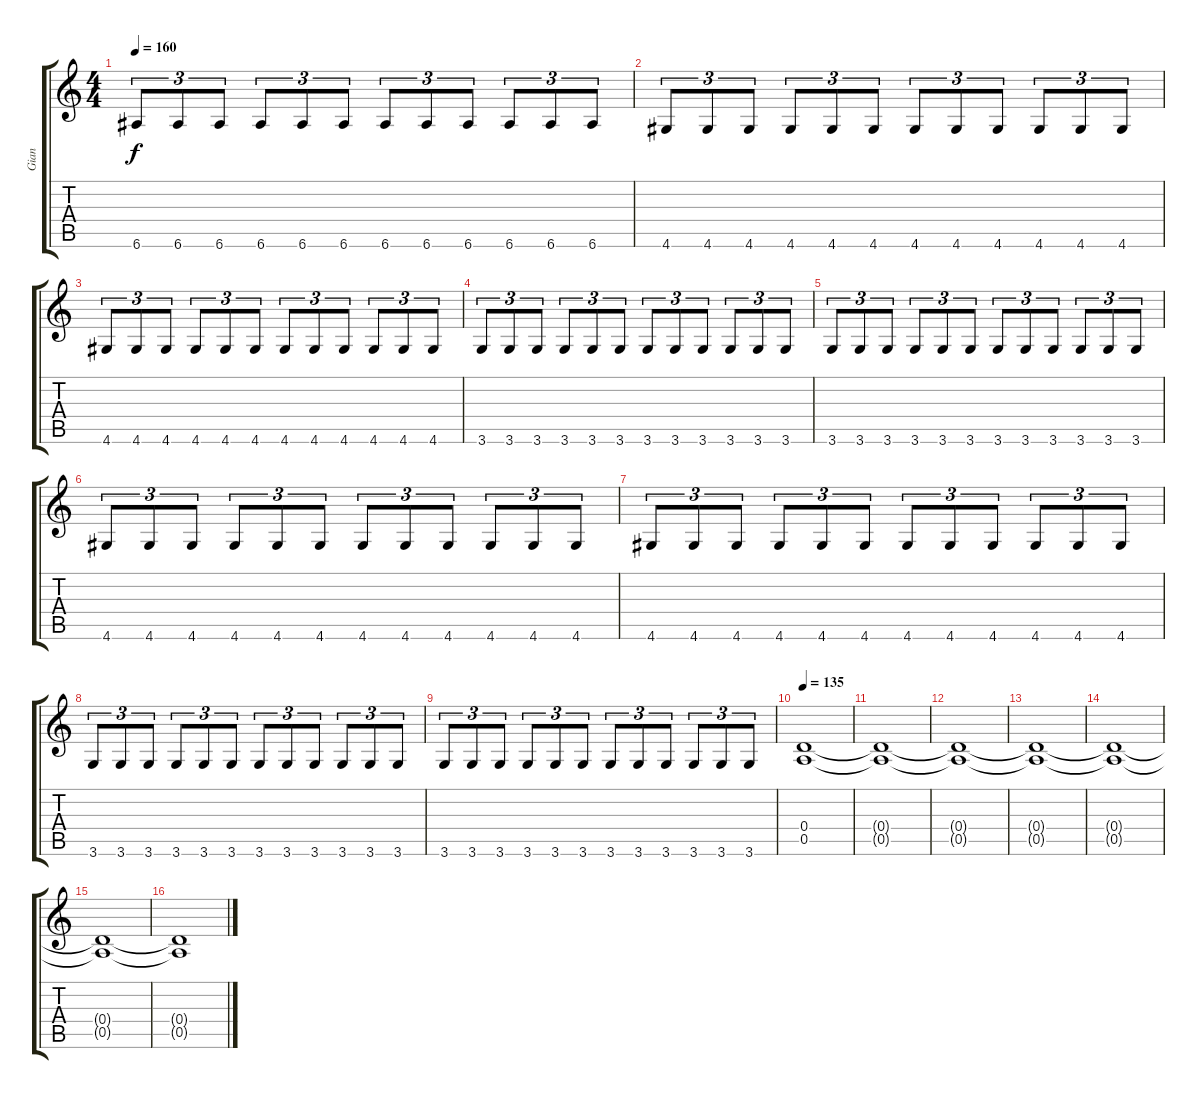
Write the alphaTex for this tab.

\track ("Gian" "Gian") {instrument overdrivenguitar}
\staff {score tabs}
\tuning (E4 B3 G3 D3 A2 E2) {hide}
\ts (4 4)
\tempo 160
\clef g2
\ks c
6.6.8{tu (3 2) dy f} 6.6.8{tu (3 2)} 6.6.8{tu (3 2)} 6.6.8{tu (3 2)} 6.6.8{tu (3 2)} 6.6.8{tu (3 2)} 6.6.8{tu (3 2)} 6.6.8{tu (3 2)} 6.6.8{tu (3 2)} 6.6.8{tu (3 2)} 6.6.8{tu (3 2)} 6.6.8{tu (3 2)} |
4.6.8{tu (3 2)} 4.6.8{tu (3 2)} 4.6.8{tu (3 2)} 4.6.8{tu (3 2)} 4.6.8{tu (3 2)} 4.6.8{tu (3 2)} 4.6.8{tu (3 2)} 4.6.8{tu (3 2)} 4.6.8{tu (3 2)} 4.6.8{tu (3 2)} 4.6.8{tu (3 2)} 4.6.8{tu (3 2)} |
4.6.8{tu (3 2)} 4.6.8{tu (3 2)} 4.6.8{tu (3 2)} 4.6.8{tu (3 2)} 4.6.8{tu (3 2)} 4.6.8{tu (3 2)} 4.6.8{tu (3 2)} 4.6.8{tu (3 2)} 4.6.8{tu (3 2)} 4.6.8{tu (3 2)} 4.6.8{tu (3 2)} 4.6.8{tu (3 2)} |
3.6.8{tu (3 2)} 3.6.8{tu (3 2)} 3.6.8{tu (3 2)} 3.6.8{tu (3 2)} 3.6.8{tu (3 2)} 3.6.8{tu (3 2)} 3.6.8{tu (3 2)} 3.6.8{tu (3 2)} 3.6.8{tu (3 2)} 3.6.8{tu (3 2)} 3.6.8{tu (3 2)} 3.6.8{tu (3 2)} |
3.6.8{tu (3 2)} 3.6.8{tu (3 2)} 3.6.8{tu (3 2)} 3.6.8{tu (3 2)} 3.6.8{tu (3 2)} 3.6.8{tu (3 2)} 3.6.8{tu (3 2)} 3.6.8{tu (3 2)} 3.6.8{tu (3 2)} 3.6.8{tu (3 2)} 3.6.8{tu (3 2)} 3.6.8{tu (3 2)} |
4.6.8{tu (3 2)} 4.6.8{tu (3 2)} 4.6.8{tu (3 2)} 4.6.8{tu (3 2)} 4.6.8{tu (3 2)} 4.6.8{tu (3 2)} 4.6.8{tu (3 2)} 4.6.8{tu (3 2)} 4.6.8{tu (3 2)} 4.6.8{tu (3 2)} 4.6.8{tu (3 2)} 4.6.8{tu (3 2)} |
4.6.8{tu (3 2)} 4.6.8{tu (3 2)} 4.6.8{tu (3 2)} 4.6.8{tu (3 2)} 4.6.8{tu (3 2)} 4.6.8{tu (3 2)} 4.6.8{tu (3 2)} 4.6.8{tu (3 2)} 4.6.8{tu (3 2)} 4.6.8{tu (3 2)} 4.6.8{tu (3 2)} 4.6.8{tu (3 2)} |
3.6.8{tu (3 2)} 3.6.8{tu (3 2)} 3.6.8{tu (3 2)} 3.6.8{tu (3 2)} 3.6.8{tu (3 2)} 3.6.8{tu (3 2)} 3.6.8{tu (3 2)} 3.6.8{tu (3 2)} 3.6.8{tu (3 2)} 3.6.8{tu (3 2)} 3.6.8{tu (3 2)} 3.6.8{tu (3 2)} |
3.6.8{tu (3 2)} 3.6.8{tu (3 2)} 3.6.8{tu (3 2)} 3.6.8{tu (3 2)} 3.6.8{tu (3 2)} 3.6.8{tu (3 2)} 3.6.8{tu (3 2)} 3.6.8{tu (3 2)} 3.6.8{tu (3 2)} 3.6.8{tu (3 2)} 3.6.8{tu (3 2)} 3.6.8{tu (3 2)} |
\tempo 135
(0.4 0.5).1 |
(0.4{t} 0.5{t}).1{volume 13} |
(0.4{t} 0.5{t}).1{volume 12} |
(0.4{t} 0.5{t}).1{volume 11} |
(0.4{t} 0.5{t}).1{volume 10} |
(0.4{t} 0.5{t}).1{volume 9} |
(0.4{t} 0.5{t}).1{volume 8}
